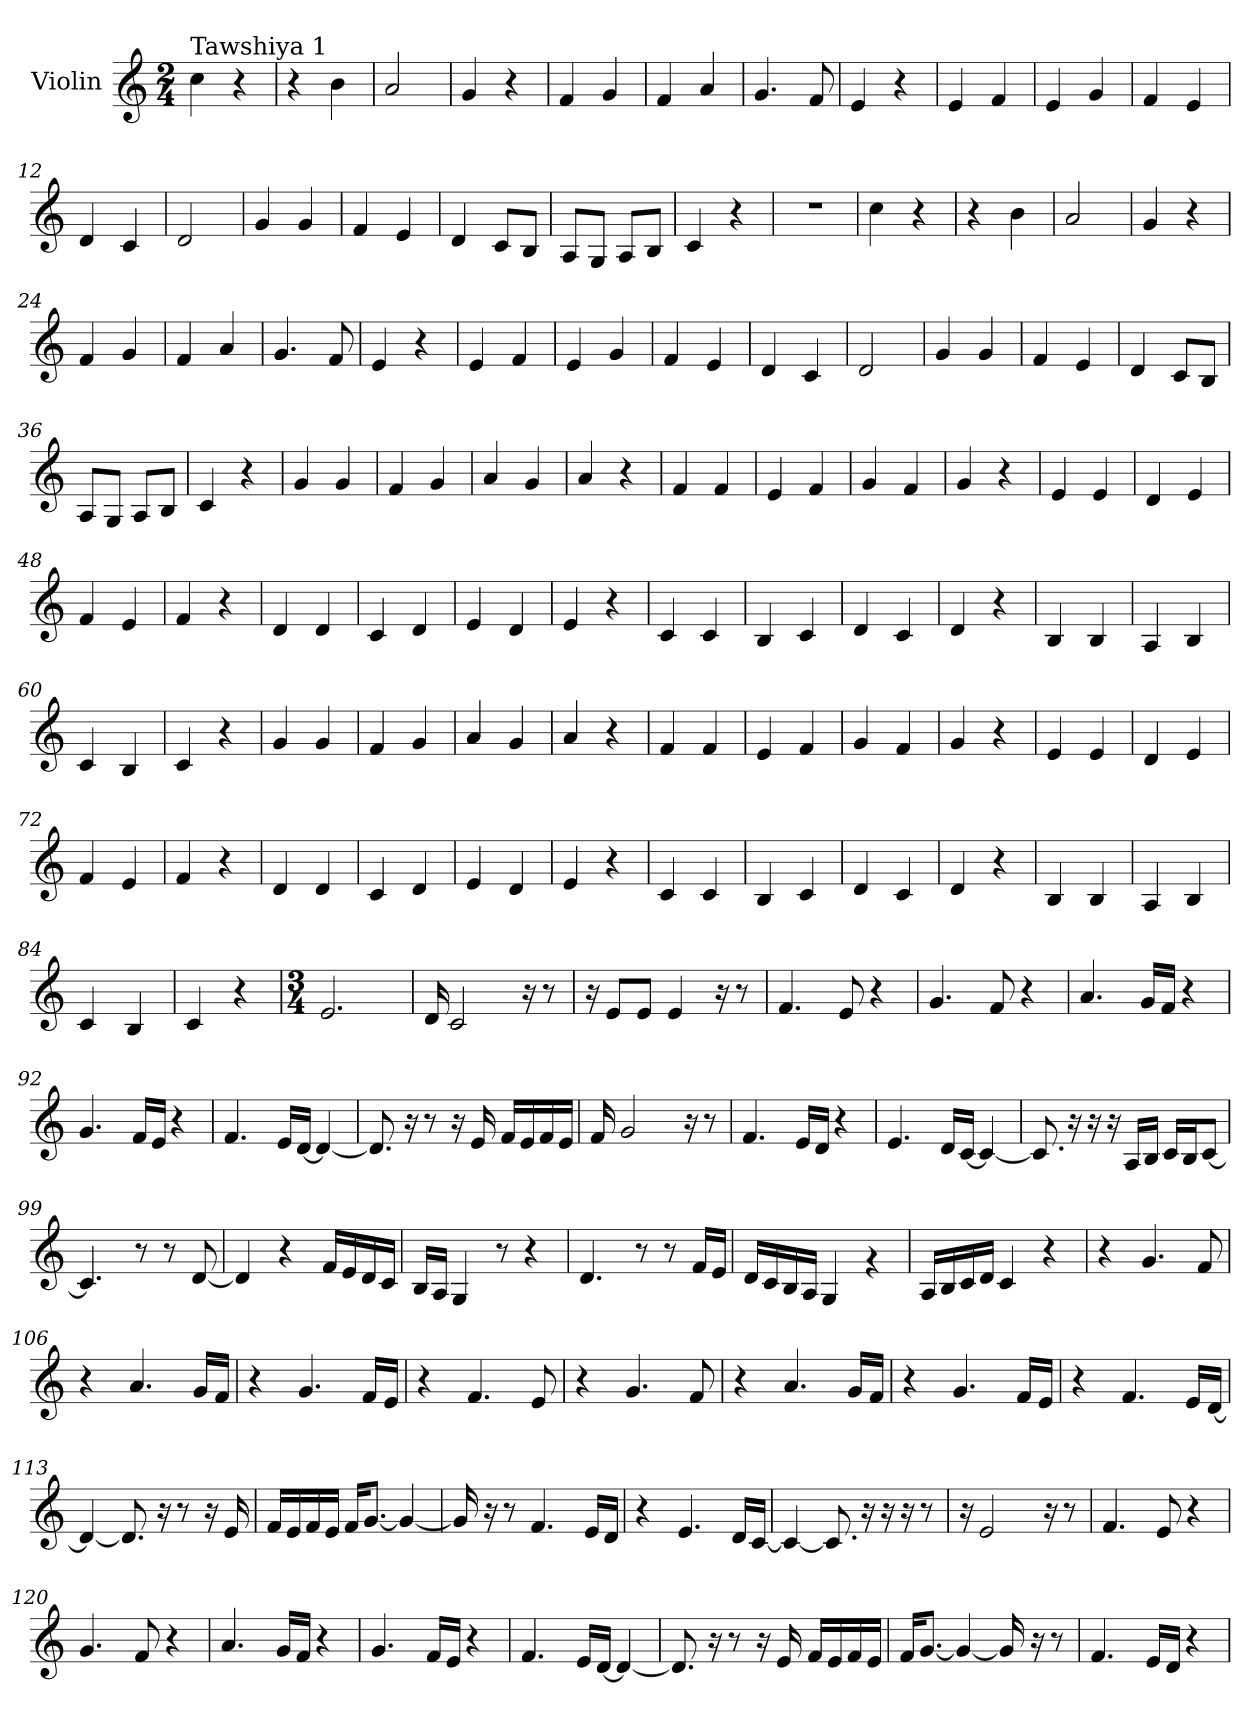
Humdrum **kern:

**kern
*part1
*staff1
*I"Violin
*clefG2
*k[]
*M2/4
*MM180
=1
!LO:TX:a:t=Tawshiya 1
4cc\
4r
=2
4r
4b\
=3
2a/
=4
4g/
4r
=5
4f/
4g/
=6
4f/
4a/
=7
4.g/
8f/
=8
4e/
4r
=9
4e/
4f/
=10
4e/
4g/
!!LO:LB:g=z
=11
4f/
4e/
=12
4d/
4c/
=13
2d/
=14
4g/
4g/
=15
4f/
4e/
=16
4d/
8c/L
8B/J
=17
8A/L
8G/J
8A/L
8B/J
=18
4c/
4r
=19
2r
=20
4cc\
4r
!!LO:LB:g=z
=21
4r
4b\
=22
2a/
=23
4g/
4r
=24
4f/
4g/
=25
4f/
4a/
=26
4.g/
8f/
=27
4e/
4r
=28
4e/
4f/
=29
4e/
4g/
=30
4f/
4e/
=31
4d/
4c/
!!LO:LB:g=z
=32
2d/
=33
4g/
4g/
=34
4f/
4e/
=35
4d/
8c/L
8B/J
=36
8A/L
8G/J
8A/L
8B/J
=37
4c/
4r
=38
4g/
4g/
=39
4f/
4g/
=40
4a/
4g/
=41
4a/
4r
!!LO:LB:g=z
=42
4f/
4f/
=43
4e/
4f/
=44
4g/
4f/
=45
4g/
4r
=46
4e/
4e/
=47
4d/
4e/
=48
4f/
4e/
=49
4f/
4r
=50
4d/
4d/
=51
4c/
4d/
=52
4e/
4d/
!!LO:LB:g=z
=53
4e/
4r
=54
4c/
4c/
=55
4B/
4c/
=56
4d/
4c/
=57
4d/
4r
=58
4B/
4B/
=59
4A/
4B/
=60
4c/
4B/
=61
4c/
4r
=62
4g/
4g/
!!LO:LB:g=z
=63
4f/
4g/
=64
4a/
4g/
=65
4a/
4r
=66
4f/
4f/
=67
4e/
4f/
=68
4g/
4f/
=69
4g/
4r
=70
4e/
4e/
=71
4d/
4e/
=72
4f/
4e/
=73
4f/
4r
!!LO:PB:g=z
=74
4d/
4d/
=75
4c/
4d/
=76
4e/
4d/
=77
4e/
4r
=78
4c/
4c/
=79
4B/
4c/
=80
4d/
4c/
=81
4d/
4r
=82
4B/
4B/
=83
4A/
4B/
!!LO:PB:g=z
=84
4c/
4B/
=85
4c/
4r
=86
*M3/4
*MM100
2.e/
=87
16d/
2c/
16r
8r
=88
16r
8e/L
8e/J
4e/
16r
8r
=89
4.f/
8e/
4r
=90
4.g/
8f/
4r
!!LO:LB:g=z
=91
4.a/
16g/LL
16f/JJ
4r
=92
4.g/
16f/LL
16e/JJ
4r
=93
4.f/
16e/LL
[16d/JJ
4d/_
=94
8.d/]
16r
8r
16r
16e/
16f/LL
16e/
16f/
16e/JJ
=95
16f/
2g/
16r
8r
=96
4.f/
16e/LL
16d/JJ
4r
!!LO:LB:g=z
=97
4.e/
16d/LL
[16c/JJ
4c/_
=98
8.c/]
16r
16r
16r
16A/LL
16B/JJ
16c/LL
16B/J
[8c/J
=99
4.c/]
8r
8r
[8d/
=100
4d/]
4r
16f/LL
16e/
16d/
16c/JJ
=101
16B/LL
16A/JJ
4G/
8r
4r
!!LO:LB:g=z
=102
4.d/
8r
8r
16f/LL
16e/JJ
=103
16d/LL
16c/
16B/
16A/JJ
4G/
4rg
=104
16A/LL
16B/
16c/
16d/JJ
4c/
4r
=105
4r
4.g/
8f/
=106
4r
4.a/
16g/LL
16f/JJ
=107
4r
4.g/
16f/LL
16e/JJ
!!LO:LB:g=z
=108
4r
4.f/
8e/
=109
4r
4.g/
8f/
=110
4r
4.a/
16g/LL
16f/JJ
=111
4r
4.g/
16f/LL
16e/JJ
=112
4r
4.f/
16e/LL
[16d/JJ
=113
4d/_
8.d/]
16r
8r
16r
16e/
!!LO:LB:g=z
=114
16f/LL
16e/
16f/
16e/JJ
16f/KL
[8.g/J
4g/_
=115
16g/]
16r
8r
4.f/
16e/LL
16d/JJ
=116
4r
4.e/
16d/LL
[16c/JJ
=117
4c/_
8.c/]
16r
16r
16r
8r
=118
16r
2e/
16r
8r
=119
4.f/
8e/
4r
!!LO:LB:g=z
=120
4.g/
8f/
4r
=121
4.a/
16g/LL
16f/JJ
4r
=122
4.g/
16f/LL
16e/JJ
4r
=123
4.f/
16e/LL
[16d/JJ
4d/_
=124
8.d/]
16r
8r
16r
16e/
16f/LL
16e/
16f/
16e/JJ
=125
16f/KL
[8.g/J
4g/_
16g/]
16r
8r
!!LO:LB:g=z
=126
4.f/
16e/LL
16d/JJ
4r
=
*-
